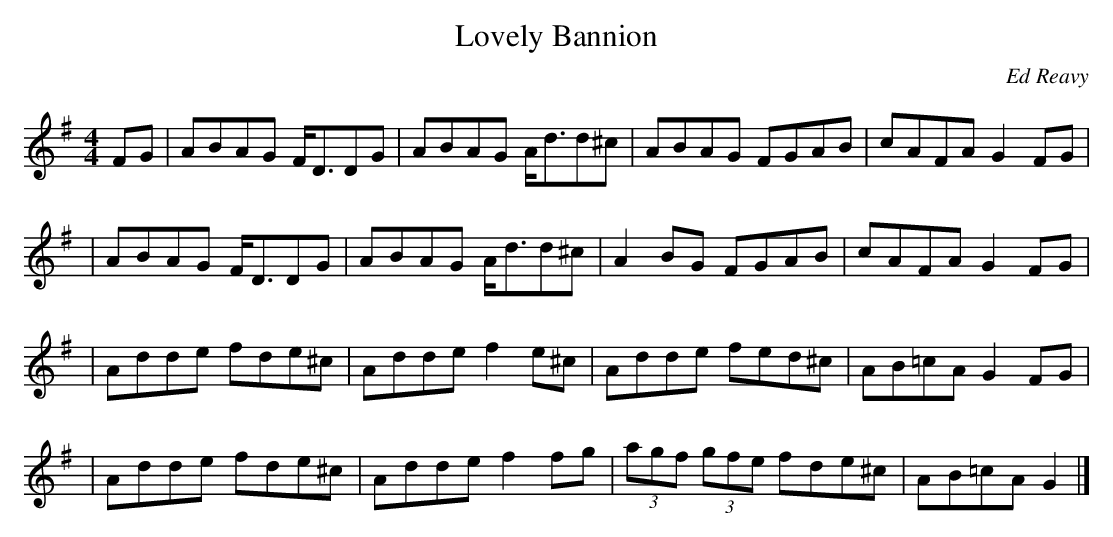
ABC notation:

X:1
T:Lovely Bannion
C:Ed Reavy
M:4/4
L:1/8
K:G
FG \
| ABAG F<DDG | ABAG A<dd^c | ABAG FGAB | cAFA G2 FG |
| ABAG F<DDG | ABAG A<dd^c | A2 BG FGAB | cAFA G2 FG |
| Adde fde^c | Adde f2 e^c | Adde fed^c | AB=cA G2 FG |
| Adde fde^c | Adde f2 fg | (3agf (3gfe fde^c | AB=cA G2 |]
